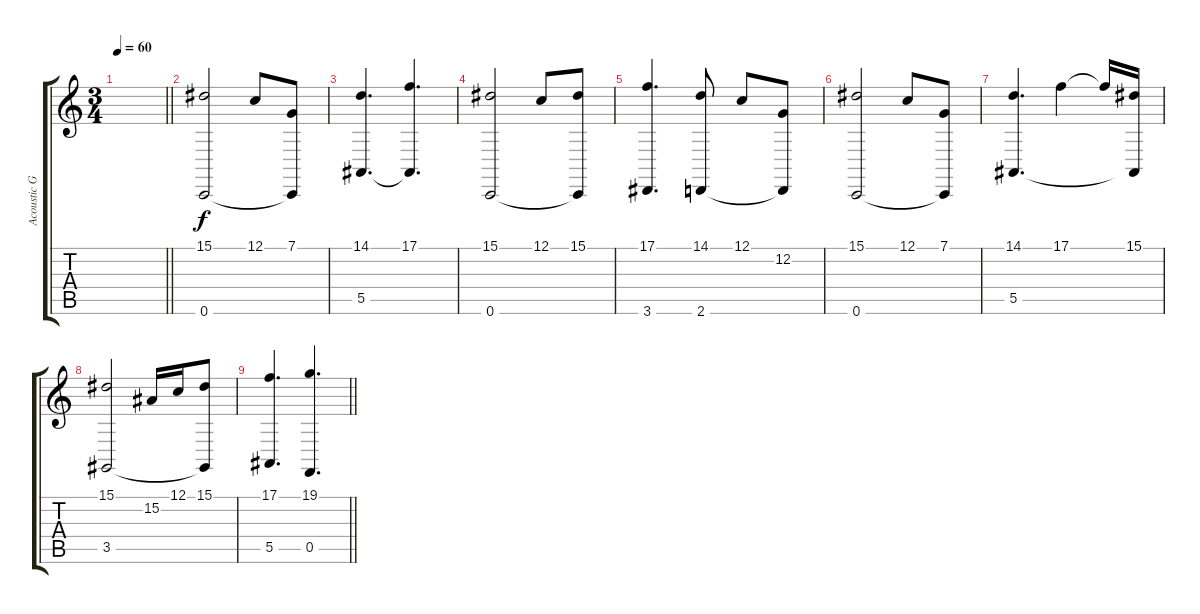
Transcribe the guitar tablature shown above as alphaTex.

\track ("Acoustic Grand Piano" "Acoustic G") {instrument acousticgrandpiano}
\staff {score tabs}
\tuning (C4 G3 Eb3 Bb2 F2 C2) {hide}
\ts (3 4)
\tempo 60
\clef g2
\barLineRight lightlight
\ks c
|
(15.1 0.6).2 12.1.8 (7.1 0.6{t}).8 |
(14.1 5.5).4{d} (17.1 5.5{t}).4{d} |
(15.1 0.6).2 12.1.8 (15.1 0.6{t}).8 |
(17.1 3.6).4{d} (14.1 2.6).8 12.1.8 (12.2 2.6{t}).8 |
(15.1 0.6).2 12.1.8 (7.1 0.6{t}).8 |
(14.1 5.5).4{d} 17.1.4 17.1{t}.16 (15.1 5.5{t}).16 |
(15.1 3.5).2 15.2.16 12.1.16 (15.1 3.5{t}).8 |
\barLineRight lightlight
(17.1 5.5).4{d} (19.1 0.5).4{d}
